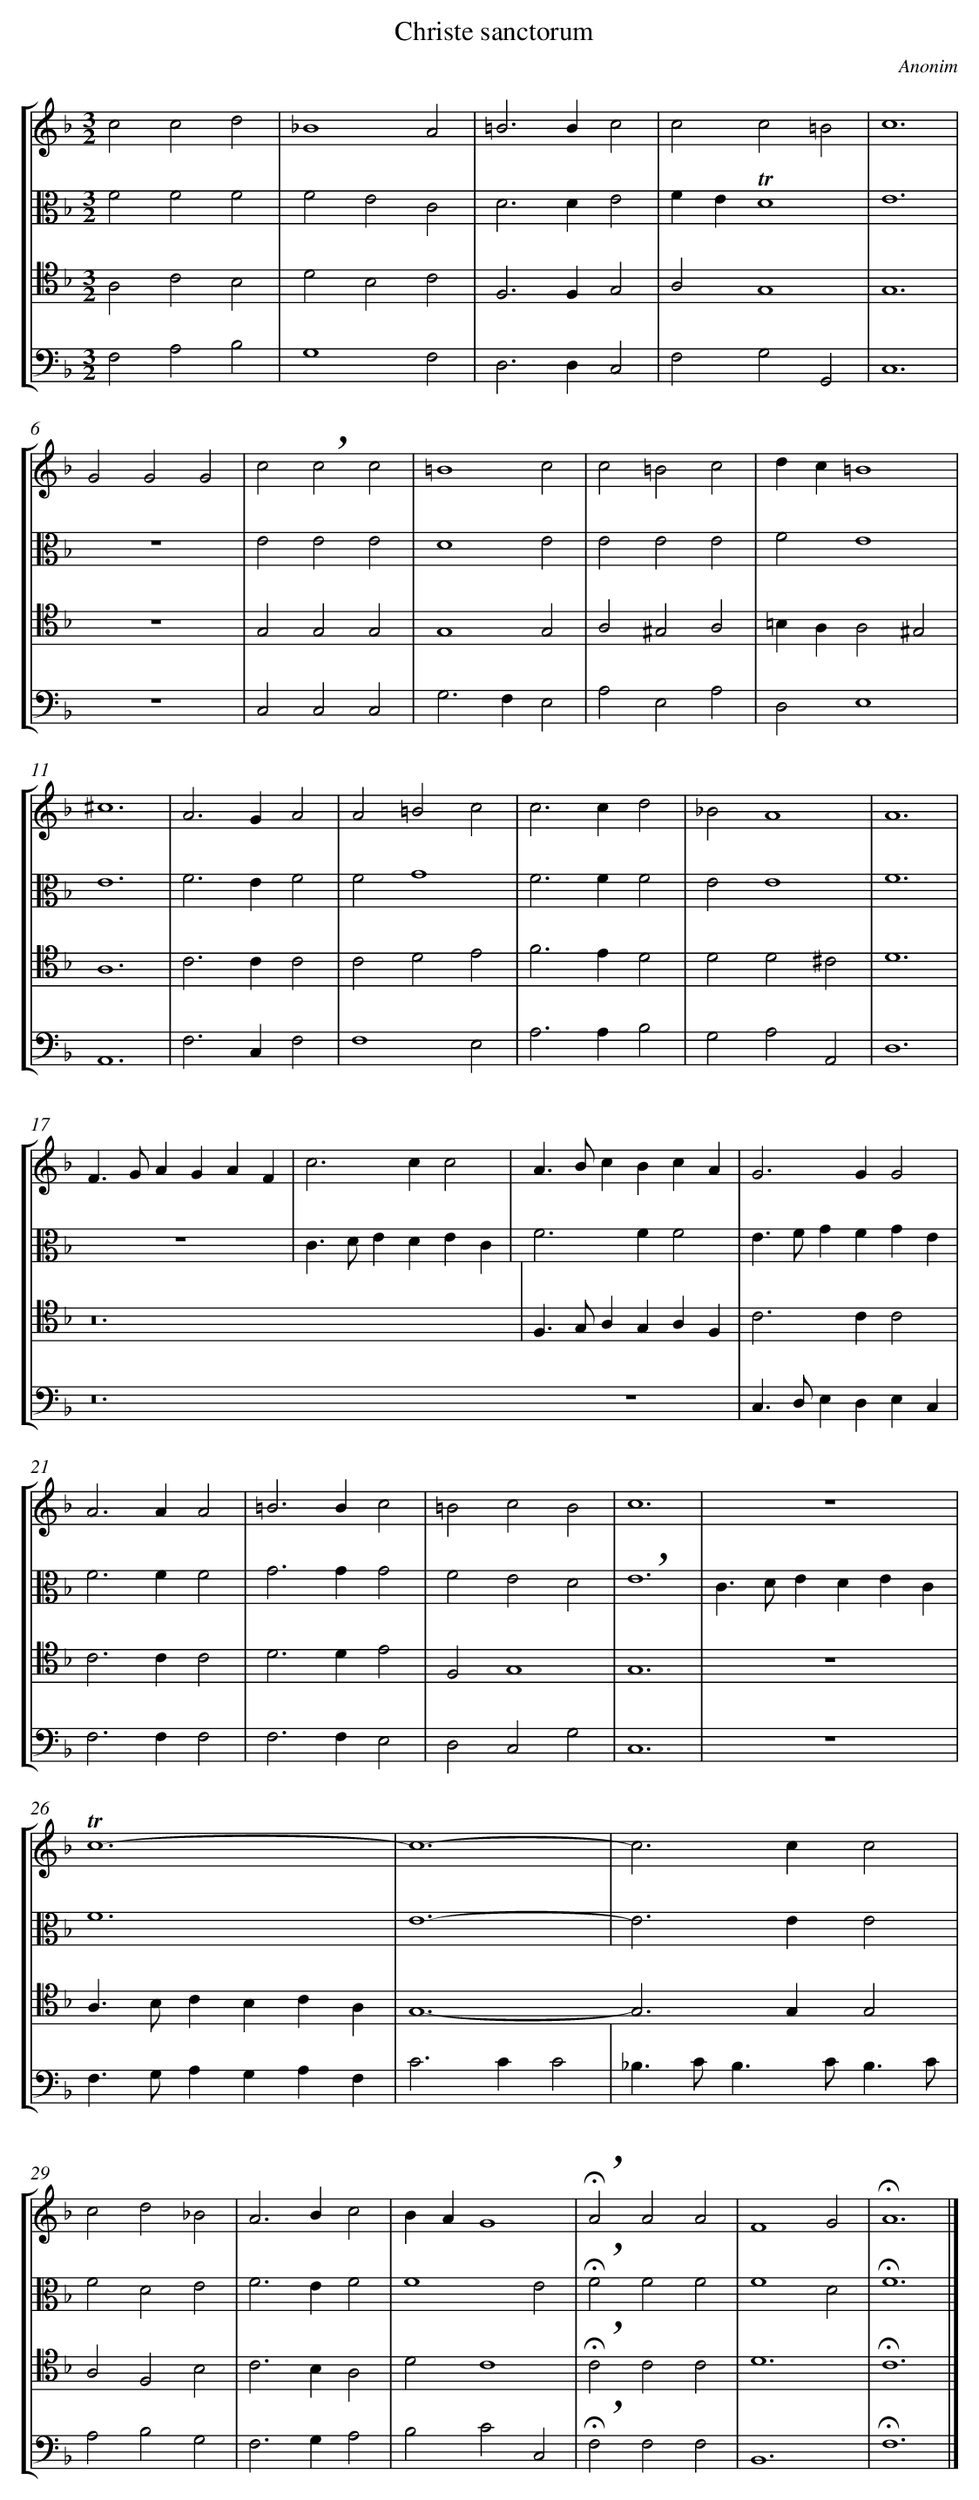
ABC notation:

X:1
T: Christe sanctorum
C: Anonim
L: 1/4
M: 3/2
%%staves [1 2 3 4]
V: 1
V: 2 clef=alto
V: 3 clef=tenor
V: 4 clef=bass
K: F
[V:1] c2c2d2 |
[V:2] F2F2F2 |
[V:3] A,2C2B,2 |
[V:4] F,2A,2B,2 |
[V:1] _B4A2 |
[V:2] F2E2C2 |
[V:3] D2B,2C2 |
[V:4] G,4F,2 |
[V:1] =B2>B2c2 |
[V:2] D2>D2E2 |
[V:3] F,2>F,2G,2 |
[V:4] D,2>D,2C,2 |
[V:1] c2c2=B2 |
[V:2] FE!trill!D4 |
[V:3] A,2G,4 |
[V:4] F,2G,2G,,2 |
[V:1] c6 |
[V:2] E6 |
[V:3] G,6 |
[V:4] C,6 |
[V:1] G2G2G2 |
[V:2] z6 |
[V:3] z6 |
[V:4] z6 |
[V:1] c2!breath!c2c2 |
[V:2] E2E2E2 |
[V:3] G,2G,2G,2 |
[V:4] C,2C,2C,2 |
[V:1] =B4c2 |
[V:2] D4E2 |
[V:3] G,4G,2 |
[V:4] G,2>F,2E,2 |
[V:1] c2=B2c2 |
[V:2] E2E2E2 |
[V:3] A,2^G,2A,2 |
[V:4] A,2E,2A,2 |
[V:1] dc=B4 |
[V:2] F2E4 |
[V:3] =B,A,A,2^G,2 |
[V:4] D,2E,4 |
[V:1] ^c6 |
[V:2] E6 |
[V:3] A,6 |
[V:4] A,,6 |
[V:1] A2>G2A2 |
[V:2] F2>E2F2 |
[V:3] C2>C2C2 |
[V:4] F,2>C,2F,2 |
[V:1] A2=B2c2 |
[V:2] F2G4 |
[V:3] C2D2E2 |
[V:4] F,4E,2 |
[V:1] c2>c2d2 |
[V:2] F2>F2F2 |
[V:3] F2>E2D2 |
[V:4] A,2>A,2B,2 |
[V:1] _B2A4 |
[V:2] E2E4 |
[V:3] D2D2^C2 |
[V:4] G,2A,2A,,2 |
[V:1] A6 |
[V:2] F6 |
[V:3] D6 |
[V:4] D,6 |
[V:1] F>GAGAF |
[V:2] z6 |
[V:3] z12 [|]
[V:4] z12 [|]
[V:1] c2>c2c2 |
[V:2] C>DEDEC |
[V:3]  |
[V:4]  [|]
[V:1] A>BcBcA |
[V:2] F2>F2F2 |
[V:3] F,>G,A,G,A,F, |
[V:4] z6 |
[V:1] G2>G2G2 |
[V:2] E>FGFGE |
[V:3] C2>C2C2 |
[V:4] C,>D,E,D,E,C, |
[V:1] A2>A2A2 |
[V:2] F2>F2F2 |
[V:3] C2>C2C2 |
[V:4] F,2>F,2F,2 |
[V:1] =B2>B2c2 |
[V:2] G2>G2G2 |
[V:3] D2>D2E2 |
[V:4] F,2>F,2E,2 |
[V:1] =B2c2B2 |
[V:2] F2E2D2 |
[V:3] F,2G,4 |
[V:4] D,2C,2G,2 |
[V:1] c6 |
[V:2] !breath!E6 |
[V:3] G,6 |
[V:4] C,6 |
[V:1] z6 |
[V:2] C>DEDEC |
[V:3] z6 |
[V:4] z6 |
[V:1] !trill!c6- |
[V:2] F6 |
[V:3] A,>B,CB,CA, |
[V:4] F,>G,A,G,A,F, |
[V:1] c6- |
[V:2] E6- |
[V:3] G,6- [|]
[V:4] C2>C2C2 |
[V:1] c2>c2c2 |
[V:2] E2>E2E2 |
[V:3] G,2>G,2G,2 |
[V:4] _B,>CB,>CB,3/C/ |
[V:1] c2d2_B2 |
[V:2] F2D2E2 |
[V:3] A,2F,2B,2 |
[V:4] A,2B,2G,2 |
[V:1] A2>B2c2 |
[V:2] F2>E2F2 |
[V:3] C2>B,2A,2 |
[V:4] F,2>G,2A,2 |
[V:1] BAG4 |
[V:2] F4E2 |
[V:3] D2C4 |
[V:4] B,2C2C,2 |
[V:1] !fermata!!breath!A2A2A2 |
[V:2] !fermata!!breath!F2F2F2 |
[V:3] !fermata!!breath!C2C2C2 |
[V:4] !fermata!!breath!F,2F,2F,2 |
[V:1] F4G2 |
[V:2] F4D2 |
[V:3] D6 |
[V:4] B,,6 |
[V:1] !fermata!A6 |]
[V:2] !fermata!F6 |]
[V:3] !fermata!C6 |]
[V:4] !fermata!F,6 |]
